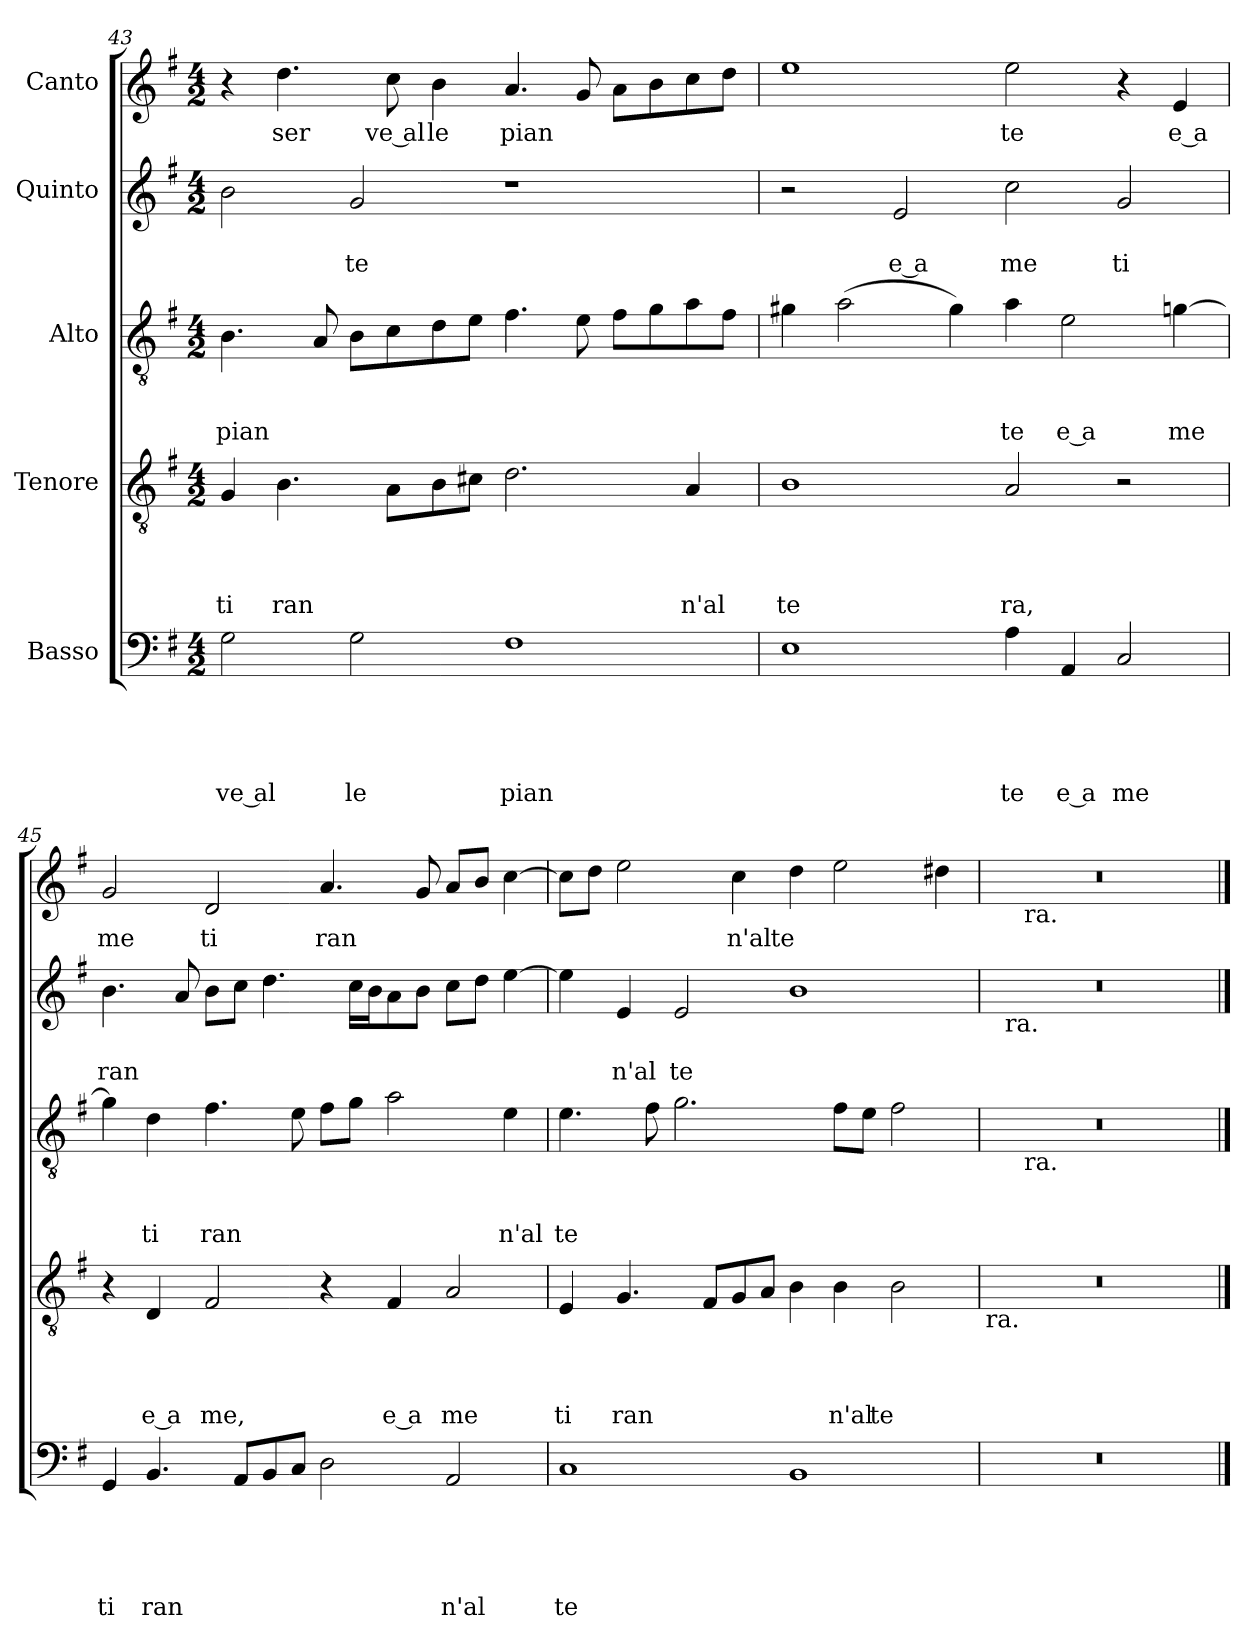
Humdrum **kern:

**kern	**text	**text	**text	**text	**text	**kern	**text	**text	**text	**text	**kern	**text	**text	**text	**kern	**text	**text	**kern	**text
*part5	*part5	*part5	*part5	*part5	*part5	*part4	*part4	*part4	*part4	*part4	*part3	*part3	*part3	*part3	*part2	*part2	*part2	*part1	*part1
*staff5	*staff5	*staff5	*staff5	*staff5	*staff5	*staff4	*staff4	*staff4	*staff4	*staff4	*staff3	*staff3	*staff3	*staff3	*staff2	*staff2	*staff2	*staff1	*staff1
*I"Basso	*	*	*	*	*	*I"Tenore	*	*	*	*	*I"Alto	*	*	*	*I"Quinto	*	*	*I"Canto	*
!!LO:LB:g=z
*clefF4	*	*	*	*	*	*clefGv2	*	*	*	*	*clefGv2	*	*	*	*clefG2	*	*	*clefG2	*
*k[f#]	*	*	*	*	*	*k[f#]	*	*	*	*	*k[f#]	*	*	*	*k[f#]	*	*	*k[f#]	*
*G:	*	*	*	*	*	*G:	*	*	*	*	*G:	*	*	*	*G:	*	*	*G:	*
*M4/2	*	*	*	*	*	*M4/2	*	*	*	*	*M4/2	*	*	*	*M4/2	*	*	*M4/2	*
=43	=43	=43	=43	=43	=43	=43	=43	=43	=43	=43	=43	=43	=43	=43	=43	=43	=43	=43	=43
!	!	!	!	!	!LO:LY:b:rj	!	!	!	!	!LO:LY:b	!	!	!	!LO:LY:b	!	!	!	!	!
2G\	.	.	.	.	-ve al	4G/	.	.	.	ti	4.B\	.	.	pian	2b\	.	.	4r	.
!	!	!	!	!	!	!	!	!	!	!LO:LY:b	!	!	!	!	!	!	!	!	!LO:LY:b
.	.	.	.	.	.	4.B\	.	.	.	ran	.	.	.	.	.	.	.	4.dd\	ser
.	.	.	.	.	.	.	.	.	.	.	8A/	.	.	.	.	.	.	.	.
!	!	!	!	!	!LO:LY:b	!	!	!	!	!	!	!	!	!	!	!	!LO:LY:b	!	!
2G\	.	.	.	.	le	.	.	.	.	.	8B\L	.	.	.	2g/	.	te	.	.
!	!	!	!	!	!	!	!	!	!	!	!	!	!	!	!	!	!	!	!LO:LY:b:rj
.	.	.	.	.	.	8A\L	.	.	.	.	8c\	.	.	.	.	.	.	8cc\	ve al
!	!	!	!	!	!	!	!	!	!	!	!	!	!	!	!	!	!	!	!LO:LY:b
.	.	.	.	.	.	8B\	.	.	.	.	8d\	.	.	.	.	.	.	4b\	le
.	.	.	.	.	.	8c#X\J	.	.	.	.	8e\J	.	.	.	.	.	.	.	.
!	!	!	!	!	!LO:LY:b	!	!	!	!	!	!	!	!	!	!	!	!	!	!LO:LY:b
1F#	.	.	.	.	pian	2.d\	.	.	.	.	4.f#\	.	.	.	1r	.	.	4.a/	pian
.	.	.	.	.	.	.	.	.	.	.	8e\	.	.	.	.	.	.	8g/	.
.	.	.	.	.	.	.	.	.	.	.	8f#\L	.	.	.	.	.	.	8a\L	.
.	.	.	.	.	.	.	.	.	.	.	8g\	.	.	.	.	.	.	8b\	.
!	!	!	!	!	!	!	!	!	!	!LO:LY:b	!	!	!	!	!	!	!	!	!
.	.	.	.	.	.	4A/	.	.	.	n'al	8a\	.	.	.	.	.	.	8cc\	.
.	.	.	.	.	.	.	.	.	.	.	8f#\J	.	.	.	.	.	.	8dd\J	.
=44	=44	=44	=44	=44	=44	=44	=44	=44	=44	=44	=44	=44	=44	=44	=44	=44	=44	=44	=44
!	!	!	!	!	!	!	!	!	!	!LO:LY:b	!	!	!	!	!	!	!	!	!
1E	.	.	.	.	.	1B	.	.	.	te	4g#X\	.	.	.	2r	.	.	1ee	.
.	.	.	.	.	.	.	.	.	.	.	(>2a\	.	.	.	.	.	.	.	.
!	!	!	!	!	!	!	!	!	!	!	!	!	!	!	!	!	!LO:LY:b:rj	!	!
.	.	.	.	.	.	.	.	.	.	.	.	.	.	.	2e/	.	e a	.	.
.	.	.	.	.	.	.	.	.	.	.	4g#\)	.	.	.	.	.	.	.	.
!	!	!	!	!	!LO:LY:b	!	!	!	!	!LO:LY:b	!	!	!	!LO:LY:b	!	!	!LO:LY:b	!	!LO:LY:b
4A\	.	.	.	.	te	2A/	.	.	.	ra,	4a\	.	.	te	2cc\	.	me	2ee\	te
!	!	!	!	!	!LO:LY:b:rj	!	!	!	!	!	!	!	!	!LO:LY:b:rj	!	!	!	!	!
4AA/	.	.	.	.	e a	.	.	.	.	.	2e\	.	.	e a	.	.	.	.	.
!	!	!	!	!	!LO:LY:b	!	!	!	!	!	!	!	!	!	!	!	!LO:LY:b	!	!
2C/	.	.	.	.	me	2r	.	.	.	.	.	.	.	.	2g/	.	ti	4r	.
!	!	!	!	!	!	!	!	!	!	!	!	!	!	!LO:LY:b	!	!	!	!	!LO:LY:b:rj
.	.	.	.	.	.	.	.	.	.	.	[>4gn\	.	.	me	.	.	.	4e/	e a
=45	=45	=45	=45	=45	=45	=45	=45	=45	=45	=45	=45	=45	=45	=45	=45	=45	=45	=45	=45
!	!	!	!	!	!LO:LY:b	!	!	!	!	!	!	!	!	!	!	!	!LO:LY:b	!	!LO:LY:b
4GG/	.	.	.	.	ti	4r	.	.	.	.	4g\]	.	.	.	4.b\	.	ran	2g/	me
!	!	!	!	!	!LO:LY:b	!	!	!	!	!LO:LY:b:rj	!	!	!	!LO:LY:b	!	!	!	!	!
4.BB/	.	.	.	.	ran	4D/	.	.	.	e a	4d\	.	.	ti	.	.	.	.	.
.	.	.	.	.	.	.	.	.	.	.	.	.	.	.	8a/	.	.	.	.
!	!	!	!	!	!	!	!	!	!	!LO:LY:b	!	!	!	!LO:LY:b	!	!	!	!	!LO:LY:b
.	.	.	.	.	.	2F#/	.	.	.	me,	4.f#\	.	.	ran	8b\L	.	.	2d/	ti
8AA/L	.	.	.	.	.	.	.	.	.	.	.	.	.	.	8cc\J	.	.	.	.
8BB/	.	.	.	.	.	.	.	.	.	.	.	.	.	.	4.dd\	.	.	.	.
8C/J	.	.	.	.	.	.	.	.	.	.	8e\	.	.	.	.	.	.	.	.
!	!	!	!	!	!	!	!	!	!	!	!	!	!	!	!	!	!	!	!LO:LY:b
2D\	.	.	.	.	.	4r	.	.	.	.	8f#\L	.	.	.	.	.	.	4.a/	ran
.	.	.	.	.	.	.	.	.	.	.	8g\J	.	.	.	16cc\LL	.	.	.	.
.	.	.	.	.	.	.	.	.	.	.	.	.	.	.	16b\J	.	.	.	.
!	!	!	!	!	!	!	!	!	!	!LO:LY:b:rj	!	!	!	!	!	!	!	!	!
.	.	.	.	.	.	4F#/	.	.	.	e a	2a\	.	.	.	8a\	.	.	.	.
.	.	.	.	.	.	.	.	.	.	.	.	.	.	.	8b\J	.	.	8g/	.
!	!	!	!	!	!LO:LY:b	!	!	!	!	!LO:LY:b	!	!	!	!	!	!	!	!	!
2AA/	.	.	.	.	n'al	2A/	.	.	.	me	.	.	.	.	8cc\L	.	.	8a/L	.
.	.	.	.	.	.	.	.	.	.	.	.	.	.	.	8dd\J	.	.	8b/J	.
!	!	!	!	!	!	!	!	!	!	!	!	!	!	!LO:LY:b	!	!	!	!	!
.	.	.	.	.	.	.	.	.	.	.	4e\	.	.	n'al	[>4ee\	.	.	[>4cc\	.
=46	=46	=46	=46	=46	=46	=46	=46	=46	=46	=46	=46	=46	=46	=46	=46	=46	=46	=46	=46
!	!	!	!	!	!LO:LY:b	!	!	!	!	!LO:LY:b	!	!	!	!LO:LY:b	!	!	!	!	!
1C	.	.	.	.	te	4E/	.	.	.	ti	4.e\	.	.	te	4ee\]	.	.	8cc\L]	.
.	.	.	.	.	.	.	.	.	.	.	.	.	.	.	.	.	.	8dd\J	.
!	!	!	!	!	!	!	!	!	!	!LO:LY:b	!	!	!	!	!	!	!LO:LY:b	!	!
.	.	.	.	.	.	4.G/	.	.	.	ran	.	.	.	.	4e/	.	n'al	2ee\	.
.	.	.	.	.	.	.	.	.	.	.	8f#\	.	.	.	.	.	.	.	.
!	!	!	!	!	!	!	!	!	!	!	!	!	!	!	!	!	!LO:LY:b	!	!
.	.	.	.	.	.	.	.	.	.	.	2.g\	.	.	.	2e/	.	te	.	.
.	.	.	.	.	.	8F#/L	.	.	.	.	.	.	.	.	.	.	.	.	.
!	!	!	!	!	!	!	!	!	!	!	!	!	!	!	!	!	!	!	!LO:LY:b
.	.	.	.	.	.	8G/	.	.	.	.	.	.	.	.	.	.	.	4cc\	n'al
.	.	.	.	.	.	8A/J	.	.	.	.	.	.	.	.	.	.	.	.	.
!	!	!	!	!	!	!	!	!	!	!	!	!	!	!	!	!	!	!	!LO:LY:b
1BB	.	.	.	.	.	4B\	.	.	.	.	.	.	.	.	1b	.	.	4dd\	te
!	!	!	!	!	!	!	!	!	!	!LO:LY:b	!	!	!	!	!	!	!	!	!
.	.	.	.	.	.	4B\	.	.	.	n'al	8f#\L	.	.	.	.	.	.	2ee\	.
.	.	.	.	.	.	.	.	.	.	.	8e\J	.	.	.	.	.	.	.	.
!	!	!	!	!	!	!	!	!	!	!LO:LY:b	!	!	!	!	!	!	!	!	!
.	.	.	.	.	.	2B\	.	.	.	te	2f#\	.	.	.	.	.	.	.	.
.	.	.	.	.	.	.	.	.	.	.	.	.	.	.	.	.	.	4dd#X\	.
=47	=47	=47	=47	=47	=47	=47	=47	=47	=47	=47	=47	=47	=47	=47	=47	=47	=47	=47	=47
!	!	!	!	!	!	!LO:TX:b:t=ra.	!	!	!	!	!	!	!	!	!	!	!	!	!
*	*	*	*	*	*	*	*	*	*	*	*^	*	*	*	*^	*	*	*^	*
0r	.	.	.	.	.	0r	.	.	.	.	0r	8ryy	.	.	.	0r	16ryy	.	.	0r	8ryy	.
!	!	!	!	!	!	!	!	!	!	!	!	!	!	!	!	!	!LO:TX:b:t=ra.	!	!	!	!	!
.	.	.	.	.	.	.	.	.	.	.	.	.	.	.	.	.	1ryy	.	.	.	.	.
!	!	!	!	!	!	!	!	!	!	!	!	!	!	!	!	!	!	!	!	!	!LO:TX:b:t=ra.	!
!	!	!	!	!	!	!	!	!	!	!	!	!LO:TX:b:t=ra.	!	!	!	!	!	!	!	!	!	!
.	.	.	.	.	.	.	.	.	.	.	.	1...ryy	.	.	.	.	.	.	.	.	1...ryy	.
.	.	.	.	.	.	.	.	.	.	.	.	.	.	.	.	.	2...ryy	.	.	.	.	.
*	*	*	*	*	*	*	*	*	*	*	*v	*v	*	*	*	*	*	*	*	*v	*v	*
*	*	*	*	*	*	*	*	*	*	*	*	*	*	*	*v	*v	*	*	*	*
==	==	==	==	==	==	==	==	==	==	==	==	==	==	==	==	==	==	==	==
*-	*-	*-	*-	*-	*-	*-	*-	*-	*-	*-	*-	*-	*-	*-	*-	*-	*-	*-	*-
